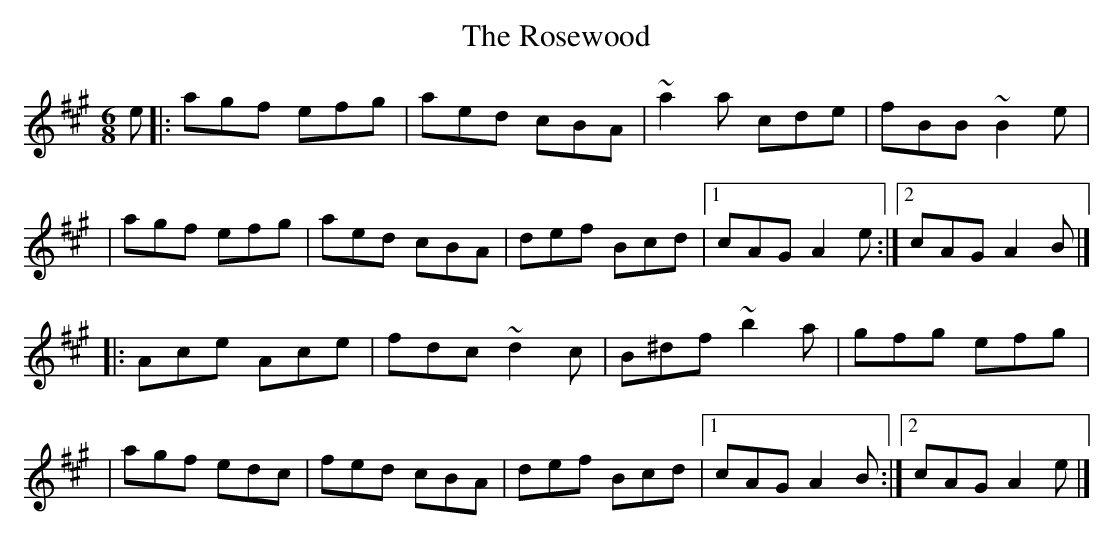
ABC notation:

X:1
T:The Rosewood
M:6/8
L:1/8
K:A
e|:agf efg|aed cBA|~a2a cde|fBB ~B2e|
|agf efg|aed cBA|def Bcd|1 cAG A2e:|2 cAG A2B|]
|:Ace Ace|fdc ~d2c|B^df ~b2a|gfg efg|
|agf edc|fed cBA|def Bcd|1 cAG A2B:|2 cAG A2e|]
